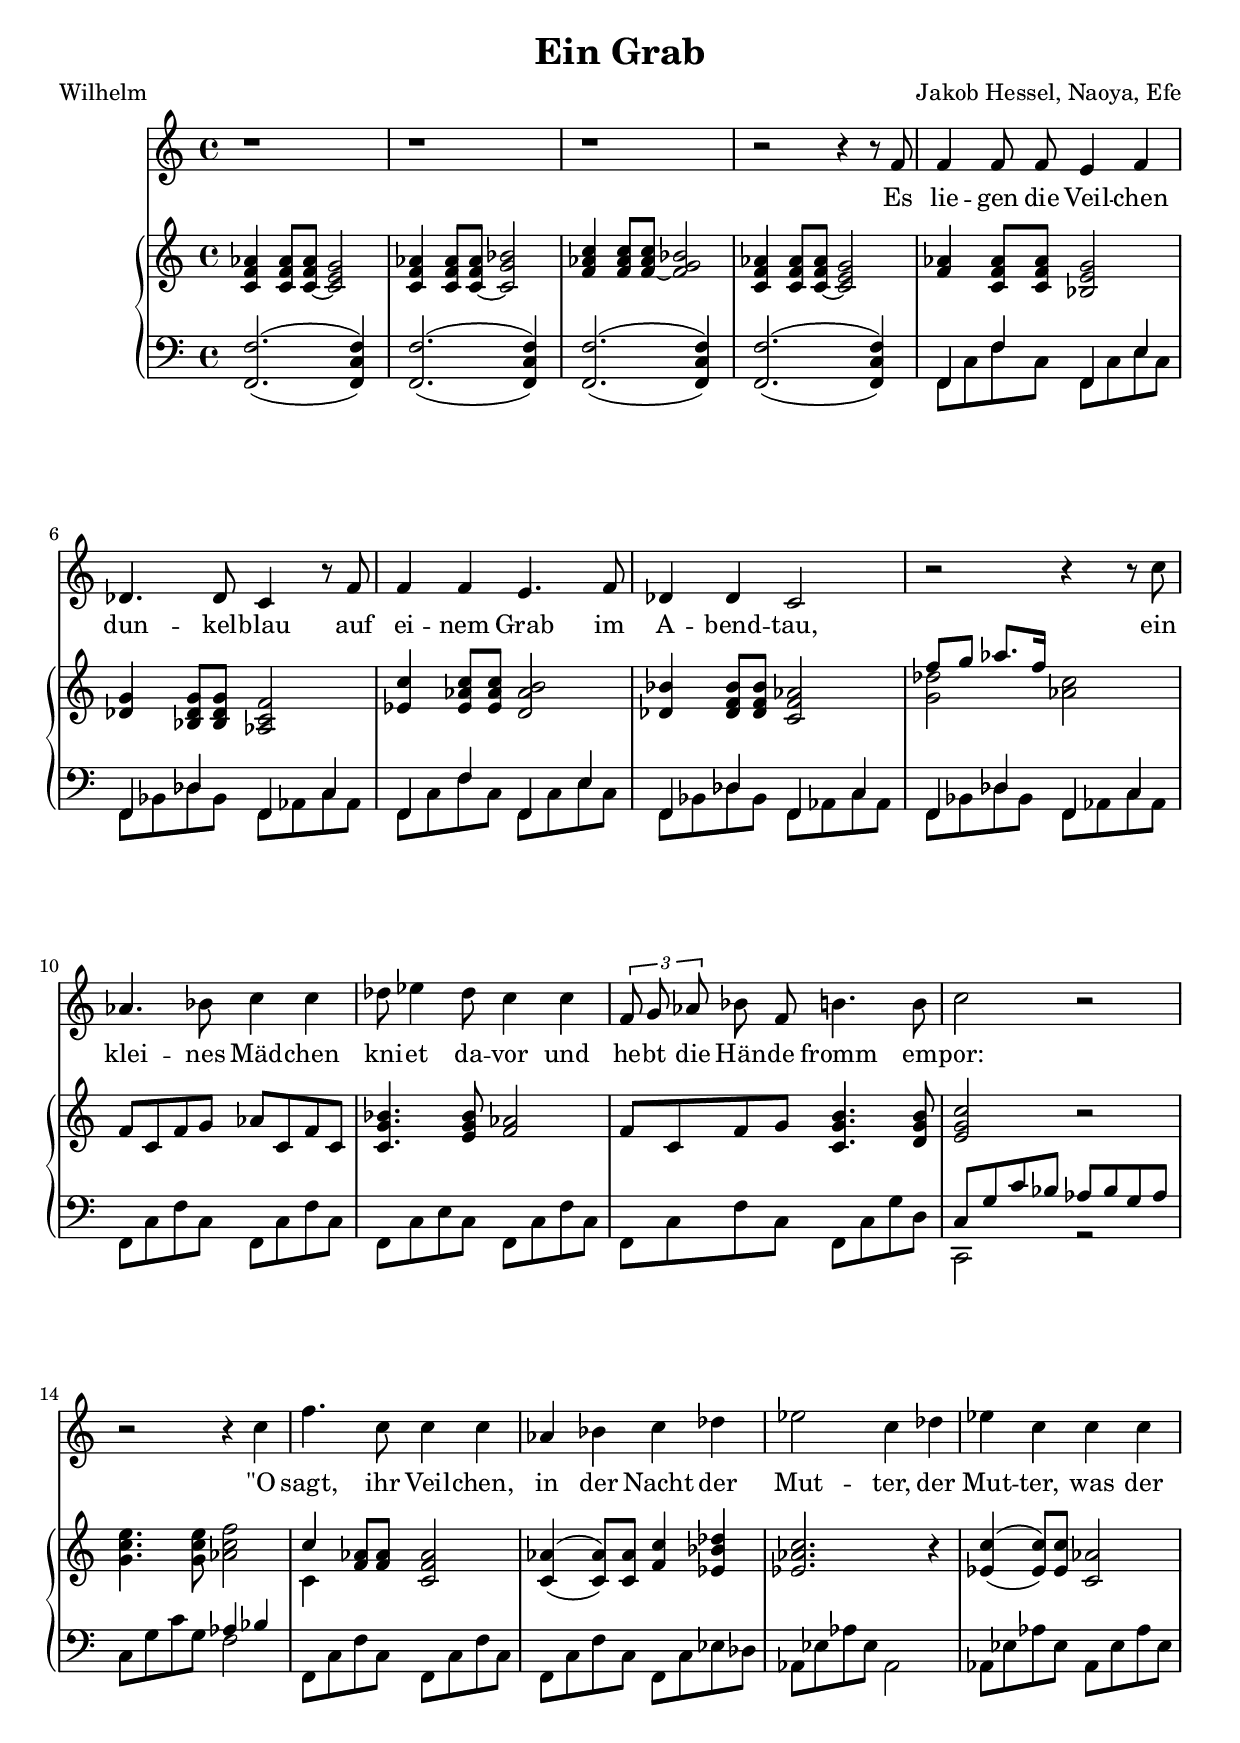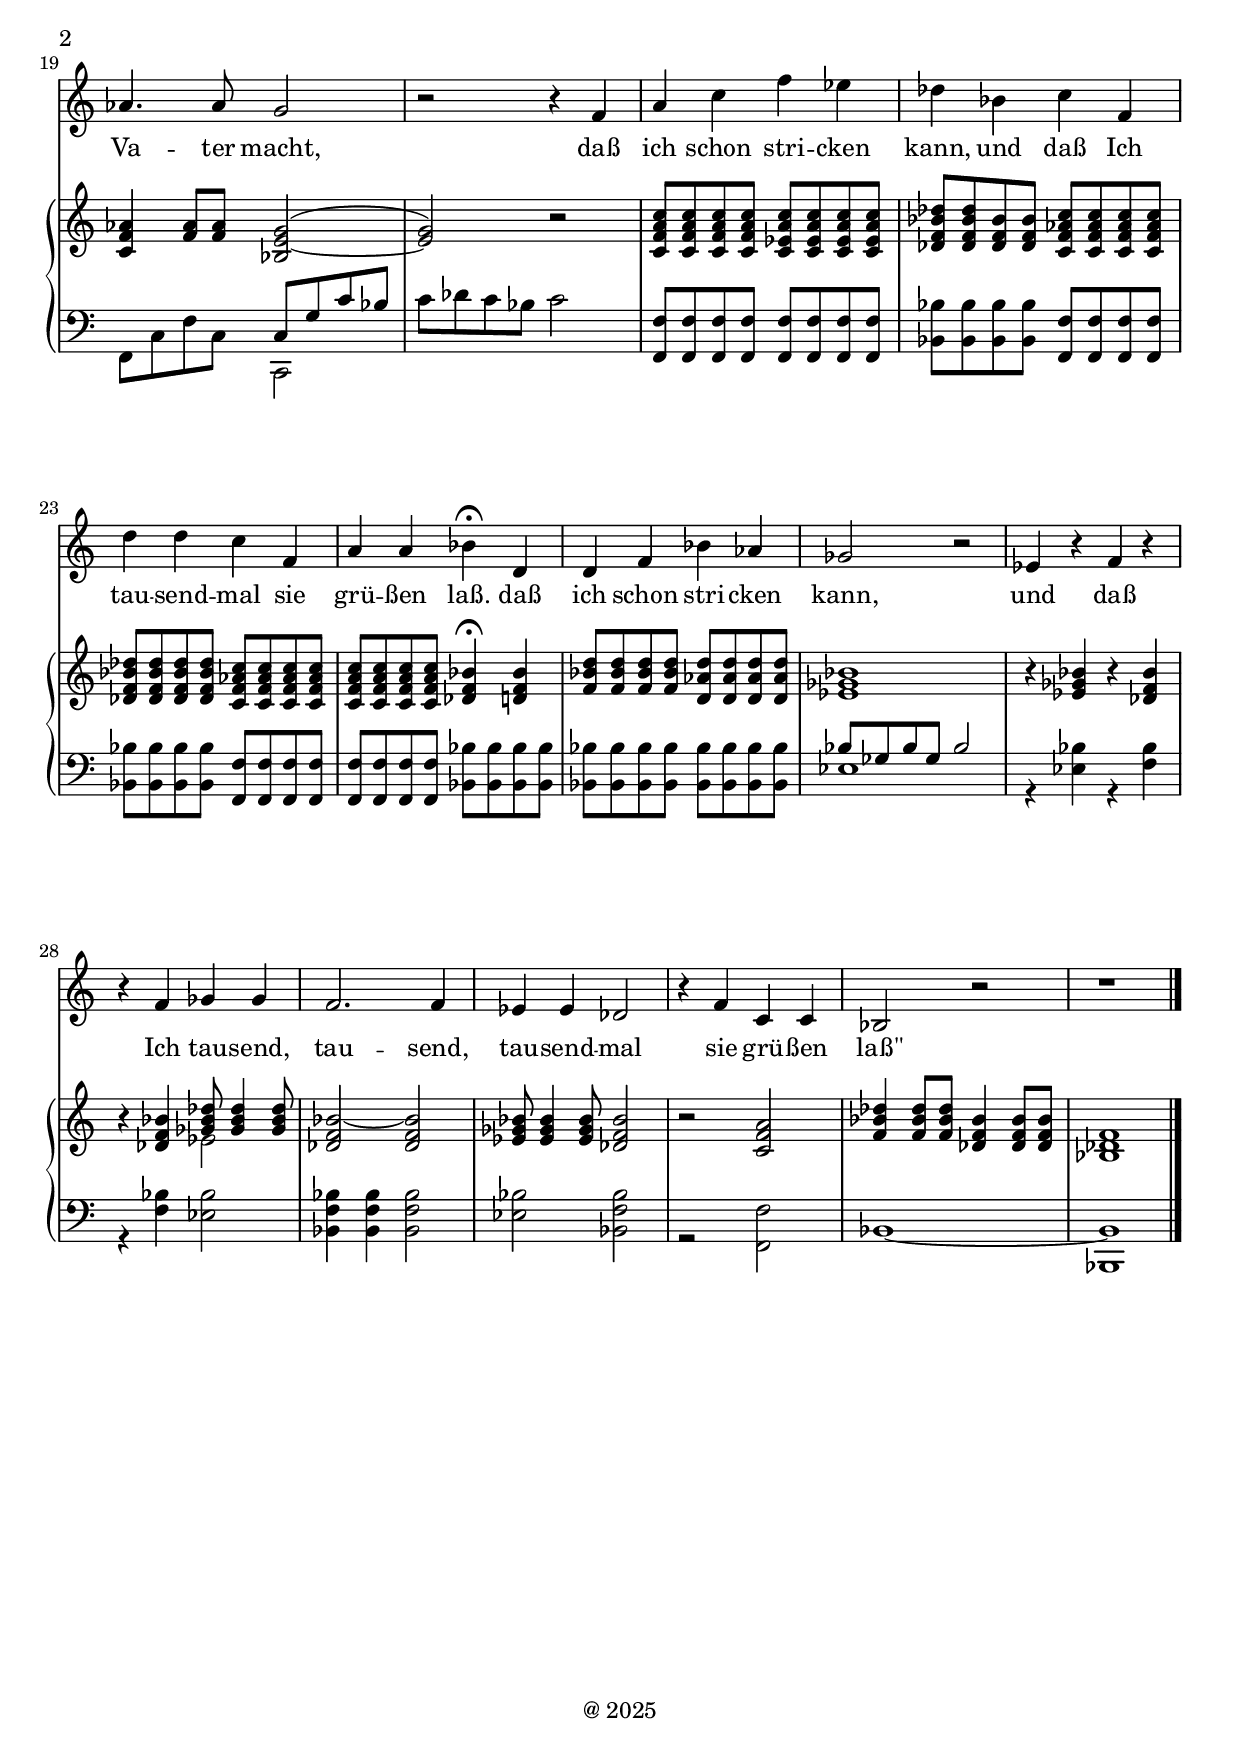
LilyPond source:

global= {
  \time 4/4
  \key d \minor
}

%\version "2.24.4"

\header {
  title = "Ein Grab"
  poet = "Wilhelm"
  composer = "Jakob Hessel, Naoya, Efe"
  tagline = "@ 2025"
}


melody = \relative c' {
  \clef treble

  \repeat unfold 3 {r1} 

  r2 r4 r8 d8 
  d4 d8 d cis4 d4 
  bes4. bes8 a4 r8 d8 
  d4 d4 cis4. d8 
  bes4 bes a2

  r2 r4 r8 a'8 
  f4. g8 a4 a 
  bes8 c4 bes8 a4 a
  % Melodie anpassen
  \tuplet 3/2{d,8 e8 f8} g8 d8 gis4. gis8 
  a2 r2

  r2 r4 a 
  d4. a8 a4 a 
  f g a bes
  c2 a4 bes4
  c4 a4 a a 
  f4. f8 e2
  
  r2 r4 d4 
  fis a d c 
  bes g a d, 
  b' b a d, 
  fis fis g4\fermata b,

  b d g f 
  es2 r2
  c4 r4 d4 r4

  r4 d es es 
  d2. d4 
  c c bes2

  r4 d a a 
  g2

  r2 r1

  \bar "|."

}

text = \lyricmode {
  Es lie -- gen die Veil -- chen dun -- kel -- blau
  auf ei -- nem Grab im A -- bend -- tau,
 
  ein klei -- nes Mäd -- chen kni -- et da -- vor
  und he -- bt die Hän -- de fromm em -- por:
 
  "\"O" sagt, ihr Veil -- chen, in der Nacht
  der Mut -- ter, 
  der Mut -- ter, was der Va -- ter macht, 
 
  daß ich schon stri -- cken kann, und daß
  Ich tau -- send -- mal sie grü -- ßen laß.
 
  %ja, 
  daß ich schon stri -- cken kann, und daß
  Ich tau -- send, tau -- send, tau -- send  -- mal 
  sie grü -- ßen "laß\""
}

upper = \relative c' {
  \clef treble


  <a d f>4
  <a d f>8 
  <a~ d f> 
  <a cis e>2

  <a d f>4 
  <a d f>8 
  <a~ d f>8 
  <a e' g>2

  <d f a>4 
  <d f a>8 
  <d~ f a>8 
  <d e g>2

  <a d f>4 
  <a d f>8 
  <a~ d f>8 
  <a cis e>2

  <d f>4
  <a d f>8 
  <a d f> 
  <g cis e>2

  <bes e>4 
  <g bes e>8
  <g bes e> 
  <f a d >2

  <c' a'>4
  <c f a>8 
  <c f a>8 
  <b f' gis>2

  <bes g'>4 
  <bes d g>8 
  <bes d g> 
  <a d f >2



  % Zwischenspiel
  << {\voiceTwo <e' bes' >2 } 
  \new Voice {\voiceOne d'8 e f8. d16} >> \oneVoice <f, a>2





  d8 a d e f a, d a

  <a e' g>4. <cis e g>8 <d f>2
  
  d8 a d e <a, e' gis>4. <b e gis>8

  % e' a, e' f g a, cis a 
  % d8 a d e b a b4( 
  % c) r4 r2
  
  <cis e a>2 r2 

  <e a cis>4. <e a cis>8 <f a d>2 

  << {\voiceTwo a,4 } 
  \new Voice {\voiceOne a'4 } >> \oneVoice

  <d, f>8
  <d f>8
  <a d f>2

  <a f'>4_(^(
  <a f'>8)
  <a f'>8
  <d a'>4 
  <c g' bes>4

  <c f a>2. 
  r4

  <c a'>4_(^(
  <c a'>8)
  <c a'>8
  <a f'>2

  <a d f>4
  <d f>8 
  <d f>8 
  <g, cis~ e>2^(
  
  <cis e>) r2

  <a d fis a>8
  <a d fis a>8
  <a d fis a>8
  <a d fis a>8
  <a c fis a>8
  <a c fis a>8
  <a c fis a>8
  <a c fis a>8

  <bes d g bes>8
  <bes d g bes>8
  <bes d g >8
  <bes d g >8
  <a d f! a>8
  <a d f a>8
  <a d f a>8
  <a d f a>8

  <bes d g bes>8
  <bes d g bes>8
  <bes d g bes>8
  <bes d g bes>8
  <a d f a>8
  <a d f a>8
  <a d f a>8
  <a d f a>8

  <a d fis a>8
  <a d fis a>8
  <a d fis a>8
  <a d fis a>8

  <bes d g>4\fermata

  <b d g>4


  <d g b>8
  <d g b>8
  <d g b>8
  <d g b>8
  <b f' b>8
  <b f' b>8
  <b f' b>8
  <b f' b>8


  <c es g>1

  r4
  <c es g>
  r4
  <bes d g>
  r4


  <bes d g>4

  << {\voiceTwo c2 } 
  \new Voice {\voiceOne 
  <es g bes>8
  <es g bes>4
  <es g bes>8
 } >> \oneVoice
  <bes d g~>2
  <bes d g>2
  <c es g>8 
  <c es g>4
  <c es g>8 
  <bes d g>2


  r2
  <a d fis>2

  <d g bes>4
  <d g bes>8
  <d g bes>8
  <bes d g>4
  <bes d g>8
  <bes d g>8
  <g bes d>1

}

lower = \relative c, {
  \clef bass

 % << {\voiceOne d1}
 %   \new Voice {\voiceTwo
 %     d'2. a4
 %   }
 % >>
 % \oneVoice
 % << { <cis g( cis'>4 <fis)>8 } \\
 %    { <b,, e, b,>4^(_(\p <ais,, ais,>8) }
 % >>
  <d  d' >2.^(_( <d a' d>4)
  <d  d' >2.^(_( <d a' d>4)
  <d  d' >2.^(_( <d a' d>4)
  <d  d' >2.^(_( <d a' d>4)

  << {\voiceTwo d8 a' d8 a8 } 
  \new Voice {\voiceOne d,4 d'4} >>
  << {\voiceTwo d,8 a' cis8 a8 } 
  \new Voice {\voiceOne d,4 cis'4} >>

  << {\voiceTwo d,8 g bes8 g8 } 
  \new Voice {\voiceOne d4 bes'4} >>
  << {\voiceTwo d,8 f a8 f8 } 
  \new Voice {\voiceOne d4 a'4} >>

  << {\voiceTwo d,8 a' d8 a8 } 
  \new Voice {\voiceOne d,4 d'4} >>
  << {\voiceTwo d,8 a' cis8 a8 } 
  \new Voice {\voiceOne d,4 cis'4} >>

  << {\voiceTwo d,8 g bes8 g8 } 
  \new Voice {\voiceOne d4 bes'4} >>
  << {\voiceTwo d,8 f a8 f8 } 
  \new Voice {\voiceOne d4 a'4} >>

  << {\voiceTwo d,8 g bes8 g8 } 
  \new Voice {\voiceOne d4 bes'4} >>
  << {\voiceTwo d,8 f a8 f8 } 
  \new Voice {\voiceOne d4 a'4} >>
  

  d,8 a' d8 a8
  d,8 a' d8 a8 

  d,8 a' cis8 a8
  d,8 a' d8 a8 

  d,8 a' d8 a8
  d,8 a' e'8 b8

  % << {\voiceTwo d,1 } 
  % \new Voice {\voiceOne d4 a'8 d <d f>2} >>
  % 	
  % << {\voiceTwo d,1 } 
  % \new Voice {\voiceOne d4 bes'8 e <d f>2} >>

  % << {\voiceTwo d,1 } 
  % \new Voice {\voiceOne d4 a'8 d <e gis>2} >>

  << {\voiceTwo a,2 r2 } 
  \new Voice {\voiceOne 
  a'8 e' a g f g e f  
} >>
  a, e' a e 
  << {\voiceTwo d2 } 
  \new Voice {\voiceOne 
  f4 g
} >>

  d,8 a' d8 a8
  d,8 a' d8 a8

  d,8 a' d8 a8
  d,8 a' c8 bes8 

  f8 c' f8 c8 
  f,2

  f8 c' f8 c8 
  f,8 c' f8 c8 

  d,8 a' d8 a8
  << {\voiceTwo a,2} 
  \new Voice {\voiceOne 
  a'8 e' a g  
} >>
\oneVoice
 a bes a g a2



  \repeat unfold 8 {<d,, d'>8}
  \repeat unfold 4 {<g g'>8}
  \repeat unfold 4 {<d d'>8}
  \repeat unfold 4 {<g g'>8}
  \repeat unfold 8 {<d d'>8}
  \repeat unfold 4 {<g g'>8}
  \repeat unfold 8 {<g g'>8}

  << {\voiceTwo c1} 
  \new Voice {\voiceOne 
  g'8 es g es g2
} >>
  r4
  <c, g'> 
  r4
  <d g>
  r4
  <d g>
  <c g'>2

  <g d' g>4
  <g d' g>4
  <g d' g>2
  
  <c g'>2
  <g d' g>2

  r2
  <d d'>2

  g1~ <g, g'> 
}

\score {
  \transpose d f{
  <<
    \new Voice = "mel" { \autoBeamOff \melody }
    \new Lyrics \lyricsto mel \text
    \new PianoStaff <<
      \new Staff = "upper" \upper
      \new Staff = "lower" \lower
    >>
  >>}
  \layout {
    \context { \Staff \RemoveEmptyStaves }
  }
  \midi { }
}
